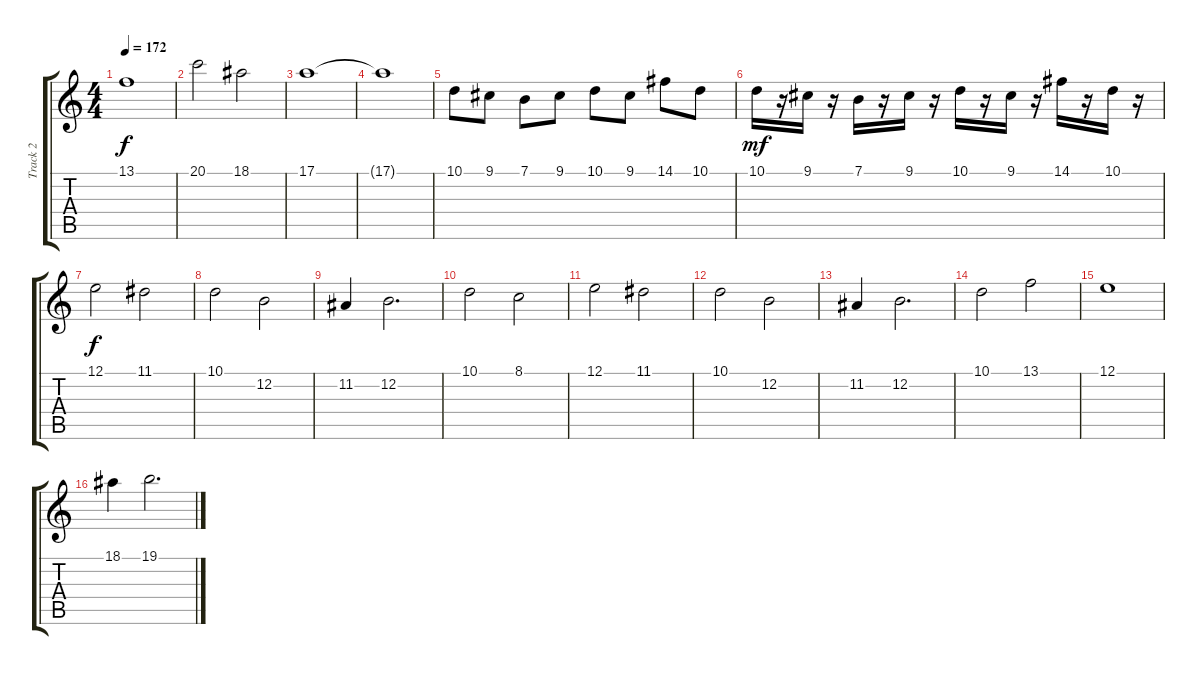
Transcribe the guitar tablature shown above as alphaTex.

\track ("Track 2" "Track 2") {instrument lead8bassandlead}
\staff {score tabs}
\tuning (E4 B3 G3 D3 A2 E2) {hide}
\ts (4 4)
\tempo 172
\clef g2
\ks c
13.1.1{dy f volume 15} |
20.1.2{volume 14} 18.1.2{volume 15} |
17.1.1{volume 14} |
17.1{t}.1 |
10.1.8{volume 14} 9.1.8 7.1.8 9.1.8 10.1.8 9.1.8 14.1.8 10.1.8 |
10.1.16{dy mf} r.16 9.1.16 r.16 7.1.16 r.16 9.1.16 r.16 10.1.16 r.16 9.1.16 r.16 14.1.16 r.16 10.1.16 r.16 |
12.1.2{dy f volume 15} 11.1.2{volume 15} |
10.1.2{volume 15} 12.2.2{volume 15} |
11.2.4{volume 15} 12.2.2{d volume 15} |
10.1.2{volume 15} 8.1.2{volume 10} |
12.1.2{volume 15} 11.1.2{volume 15} |
10.1.2{volume 15} 12.2.2{volume 15} |
11.2.4{volume 15} 12.2.2{d volume 15} |
10.1.2{volume 15} 13.1.2{volume 15} |
12.1.1 |
18.1.4{volume 15} 19.1.2{d}
